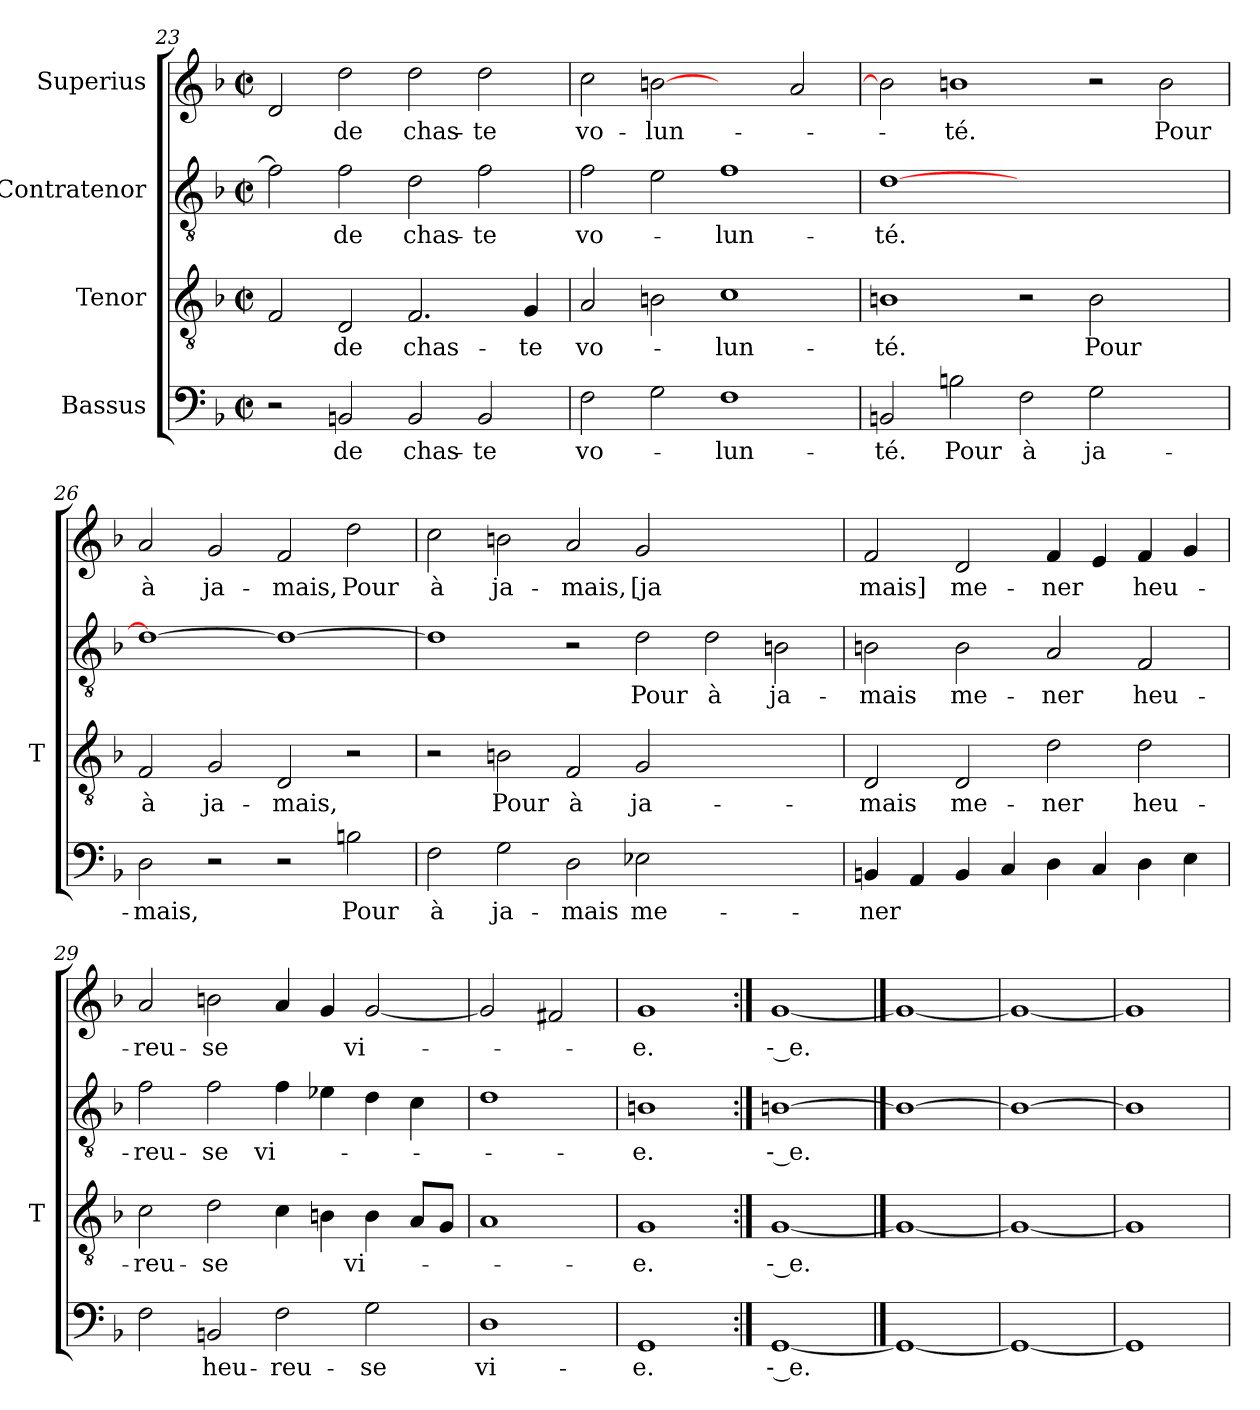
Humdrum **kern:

**kern	**text	**kern	**text	**kern	**text	**kern	**text
*part4	*part4	*part3	*part3	*part2	*part2	*part1	*part1
*staff4	*staff4	*staff3	*staff3	*staff2	*staff2	*staff1	*staff1
*I"Bassus	*	*I"Tenor	*	*I"Contratenor	*	*I"Superius	*
*	*	*I'T	*	*	*	*	*
*clefF4	*	*clefGv2	*	*clefGv2	*	*clefG2	*
*k[b-]	*	*k[b-]	*	*k[b-]	*	*k[b-]	*
*F:	*	*F:	*	*F:	*	*F:	*
*M2/2	*	*M2/2	*	*M2/2	*	*M2/2	*
*met(c|)	*	*met(c|)	*	*met(c|)	*	*met(c|)	*
=23	=23	=23	=23	=23	=23	=23	=23
2r	.	2F	.	2f]	.	2d	.
2BB	-de	2D	-de	2f	-de	2dd	-de
2BB	chas-	2.F	chas-	2d	chas-	2dd	chas-
2BB	-te	.	.	2f	-te	2dd	-te
.	.	4G	-te	.	.	.	.
=24	=24	=24	=24	=24	=24	=24	=24
2F	vo-	2A	vo-	2f	vo-	2cc	vo-
2G	.	2Bn	.	2e	.	[2b	lun-
1F	lun-	1c	lun-	1f	lun-	2ryy	.
.	.	.	.	.	.	2a	.
=25	=25	=25	=25	=25	=25	=25	=25
2BB	-té.	1Bn	-té.	[1d	-té.	2b]	.
2B	-Pour	.	.	.	.	1b	-té.
2F	-à	2r	.	1.ryy	.	.	.
2G	ja-	2B	-Pour	.	.	2r	.
2ryy	.	2ryy	.	.	.	2b	-Pour
=26	=26	=26	=26	=26	=26	=26	=26
2D	-mais,	2F	-à	1d_	.	2a	-à
2r	.	2G	ja-	.	.	2g	ja-
2r	.	2D	-mais,	1d_	.	2f	-mais,
2B	-Pour	2r	.	.	.	2dd	-Pour
!!LO:LB:g=z
=27	=27	=27	=27	=27	=27	=27	=27
2F	-à	2r	.	1d]	.	2cc	-à
2G	ja-	2Bn	-Pour	.	.	2b	ja-
2D	-mais	2F	-à	2r	.	2a	-mais,
2E-X	me-	2G	ja-	2d	-Pour	2g	-[ja
1ryy	.	1ryy	.	2d	-à	1ryy	.
.	.	.	.	2B	ja-	.	.
=28	=28	=28	=28	=28	=28	=28	=28
4BB	-ner	2D	-mais	2B	-mais	2f	-mais]
4AA	.	.	.	.	.	.	.
4BB	.	2D	me-	2B	me-	2d	me-
4C	.	.	.	.	.	.	.
4D	.	2d	-ner	2A	-ner	4f	-ner
4C	.	.	.	.	.	4e	.
4D	.	2d	heu-	2F	heu-	4f	heu-
4E	.	.	.	.	.	4g	.
=29	=29	=29	=29	=29	=29	=29	=29
2F	.	2c	reu-	2f	reu-	2a	reu-
2BB	heu-	2d	-se	2f	-se	2b	-se
2F	reu-	4c	.	4f	vi-	4a	.
.	.	4Bn	.	4e-X	.	4g	.
2G	-se	4B	vi-	4d	.	[2g	vi-
.	.	8AL	.	4c	.	.	.
.	.	8GJ	.	.	.	.	.
=30	=30	=30	=30	=30	=30	=30	=30
1D	vi-	1A	.	1d	.	2g]	.
.	.	.	.	.	.	2f#X	.
=31	=31	=31	=31	=31	=31	=31	=31
1GG	-e.	1G	-e.	1B	-e.	1g	-e.
=32:|!	=32:|!	=32:|!	=32:|!	=32:|!	=32:|!	=32:|!	=32:|!
[1GG	-- e.	[1G	-- e.	[1B	-- e.	[1g	-- e.
==33	==33	==33	==33	==33	==33	==33	==33
1GG_	.	1G_	.	1B_	.	1g_	.
=34	=34	=34	=34	=34	=34	=34	=34
1GG_	.	1G_	.	1B_	.	1g_	.
=35	=35	=35	=35	=35	=35	=35	=35
1GG]	.	1G]	.	1B]	.	1g]	.
=	=	=	=	=	=	=	=
*-	*-	*-	*-	*-	*-	*-	*-
